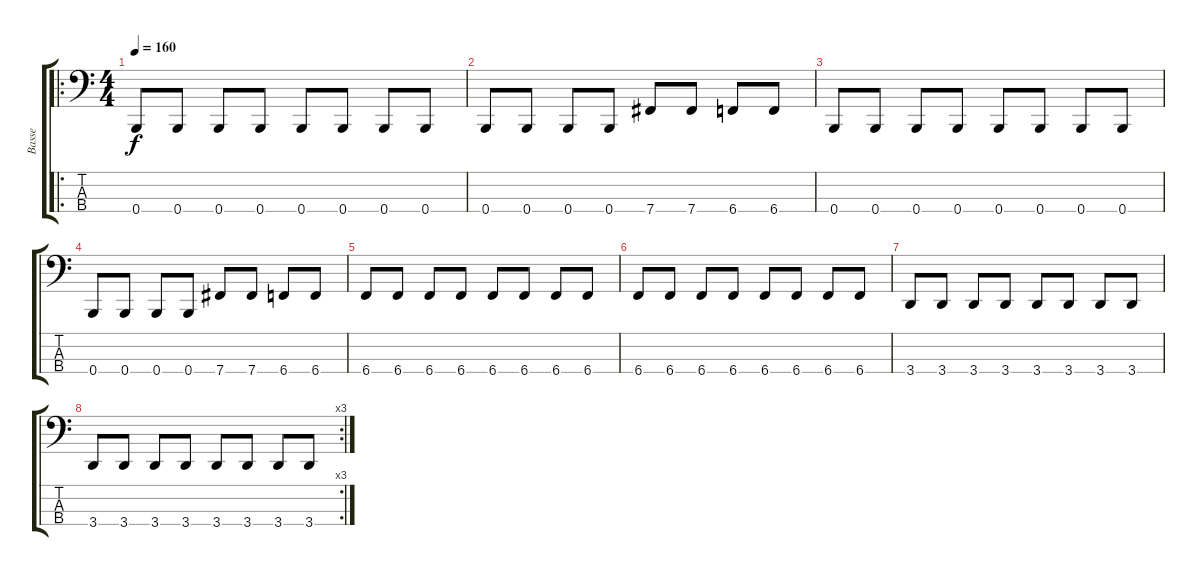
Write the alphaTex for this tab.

\track ("Basse" "Basse") {instrument electricbassfinger}
\staff {score tabs}
\tuning (D2 A1 E1 B0) {hide}
\ro
\ts (4 4)
\tempo 160
\clef f4
\ks c
0.4.8{dy f} 0.4.8 0.4.8 0.4.8 0.4.8 0.4.8 0.4.8 0.4.8 |
0.4.8 0.4.8 0.4.8 0.4.8 7.4.8 7.4.8 6.4.8 6.4.8 |
0.4.8 0.4.8 0.4.8 0.4.8 0.4.8 0.4.8 0.4.8 0.4.8 |
0.4.8 0.4.8 0.4.8 0.4.8 7.4.8 7.4.8 6.4.8 6.4.8 |
6.4.8 6.4.8 6.4.8 6.4.8 6.4.8 6.4.8 6.4.8 6.4.8 |
6.4.8 6.4.8 6.4.8 6.4.8 6.4.8 6.4.8 6.4.8 6.4.8 |
3.4.8 3.4.8 3.4.8 3.4.8 3.4.8 3.4.8 3.4.8 3.4.8 |
\rc 3
3.4.8 3.4.8 3.4.8 3.4.8 3.4.8 3.4.8 3.4.8 3.4.8
